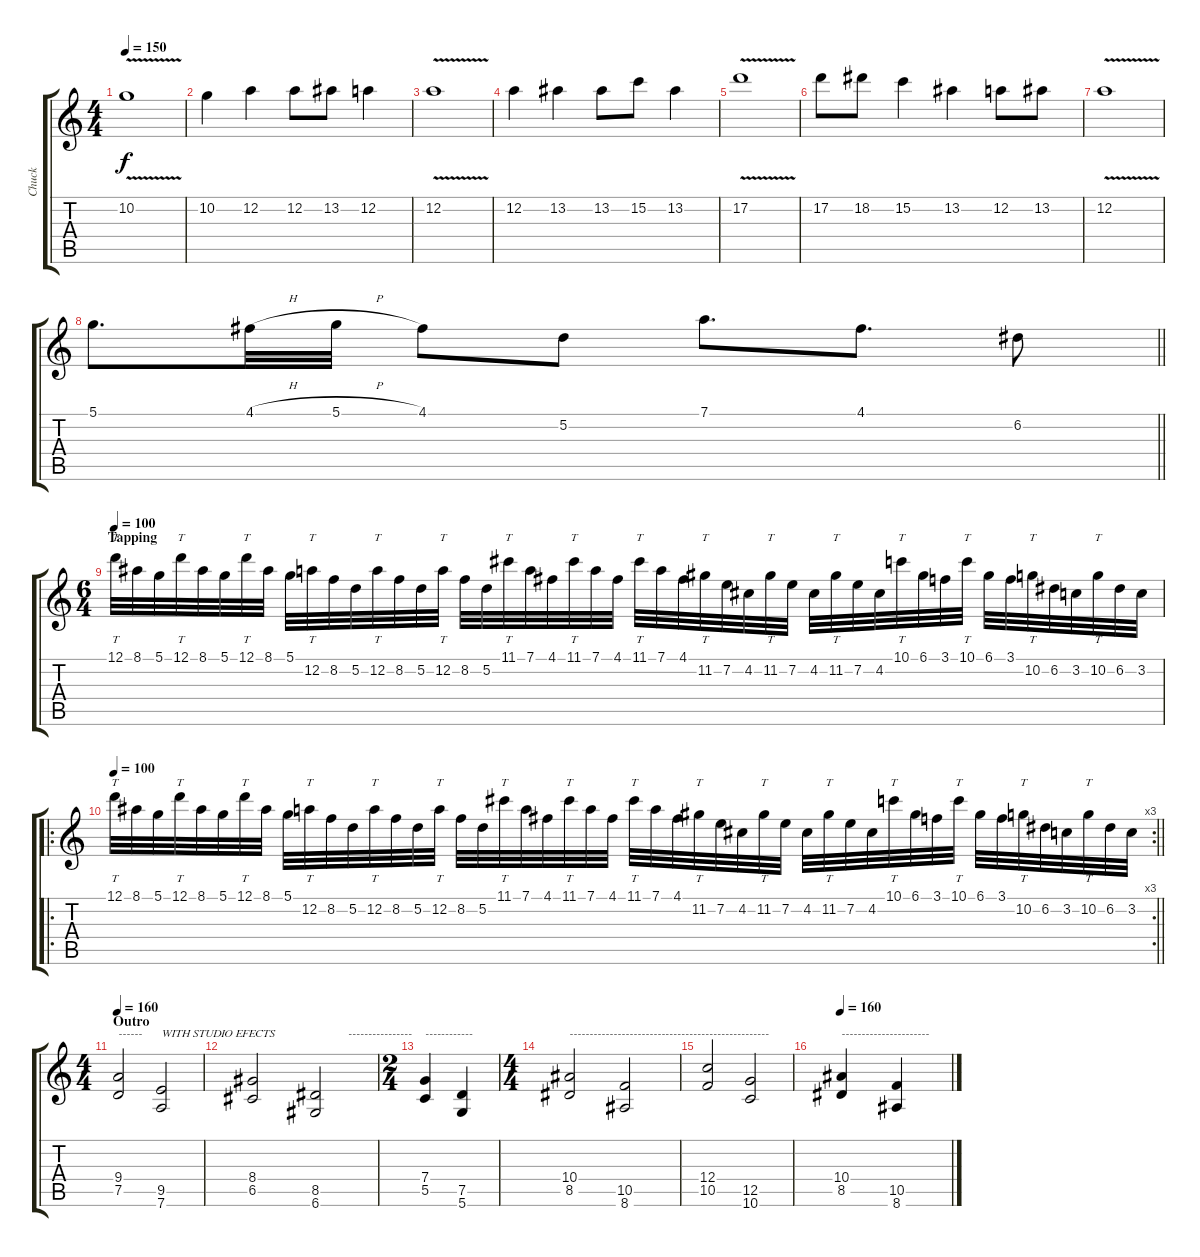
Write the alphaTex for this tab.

\track ("Chuck" "Chuck") {instrument distortionguitar}
\staff {score tabs}
\tuning (D4 A3 F3 C3 G2 D2) {hide}
\ts (4 4)
\tempo 150
\clef g2
\ks c
10.2{v}.1{dy f} |
10.2.4 12.2.4 12.2.8 13.2.8 12.2.4 |
12.2{v}.1 |
12.2.4 13.2.4 13.2.8 15.2.8 13.2.4 |
17.2{v}.1 |
17.2.8 18.2.8 15.2.4 13.2.4 12.2.8 13.2.8 |
12.2{v}.1 |
\barLineRight lightlight
5.1.8{d} 4.1{h}.32 5.1{h}.32 4.1.8 5.2.8 7.1.8{d} 4.1.8{d} 6.2.8 |
\ts (6 4)
\section ("" "Tapping")
\tempo 100
12.1.32{tt} 8.1.32 5.1.32 12.1.32{tt} 8.1.32 5.1.32 12.1.32{tt} 8.1.32 5.1.32 12.2.32{tt} 8.2.32 5.2.32 12.2.32{tt} 8.2.32 5.2.32 12.2.32{tt} 8.2.32 5.2.32 11.1.32{tt} 7.1.32 4.1.32 11.1.32{tt} 7.1.32 4.1.32 11.1.32{tt} 7.1.32 4.1.32 11.2.32{tt} 7.2.32 4.2.32 11.2.32{tt} 7.2.32 4.2.32 11.2.32{tt} 7.2.32 4.2.32 10.1.32{tt} 6.1.32 3.1.32 10.1.32{tt} 6.1.32 3.1.32 10.2.32{tt} 6.2.32 3.2.32 10.2.32{tt} 6.2.32 3.2.32 |
\ro
\rc 3
\tempo 100
\barLineRight lightlight
12.1.32{tt} 8.1.32 5.1.32 12.1.32{tt} 8.1.32 5.1.32 12.1.32{tt} 8.1.32 5.1.32 12.2.32{tt} 8.2.32 5.2.32 12.2.32{tt} 8.2.32 5.2.32 12.2.32{tt} 8.2.32 5.2.32 11.1.32{tt} 7.1.32 4.1.32 11.1.32{tt} 7.1.32 4.1.32 11.1.32{tt} 7.1.32 4.1.32 11.2.32{tt} 7.2.32 4.2.32 11.2.32{tt} 7.2.32 4.2.32 11.2.32{tt} 7.2.32 4.2.32 10.1.32{tt} 6.1.32 3.1.32 10.1.32{tt} 6.1.32 3.1.32 10.2.32{tt} 6.2.32 3.2.32 10.2.32{tt} 6.2.32 3.2.32 |
\ts (4 4)
\section ("" "Outro")
\tempo 160
(9.4 7.5).2{txt "------"} (9.5 7.6).2{txt "WITH STUDIO EFECTS"} |
(8.4 6.5).2 (8.5 6.6).2{txt "           ----------------"} |
\ts (2 4)
(7.4 5.5).4{txt "------------"} (7.5 5.6).4 |
\ts (4 4)
(10.4 8.5).2{txt "--------------------------------------------------"} (10.5 8.6).2 |
(12.4 10.5).2 (12.5 10.6).2 |
\tempo 160
(10.4 8.5).4{txt "----------------------"} (10.5 8.6).4
